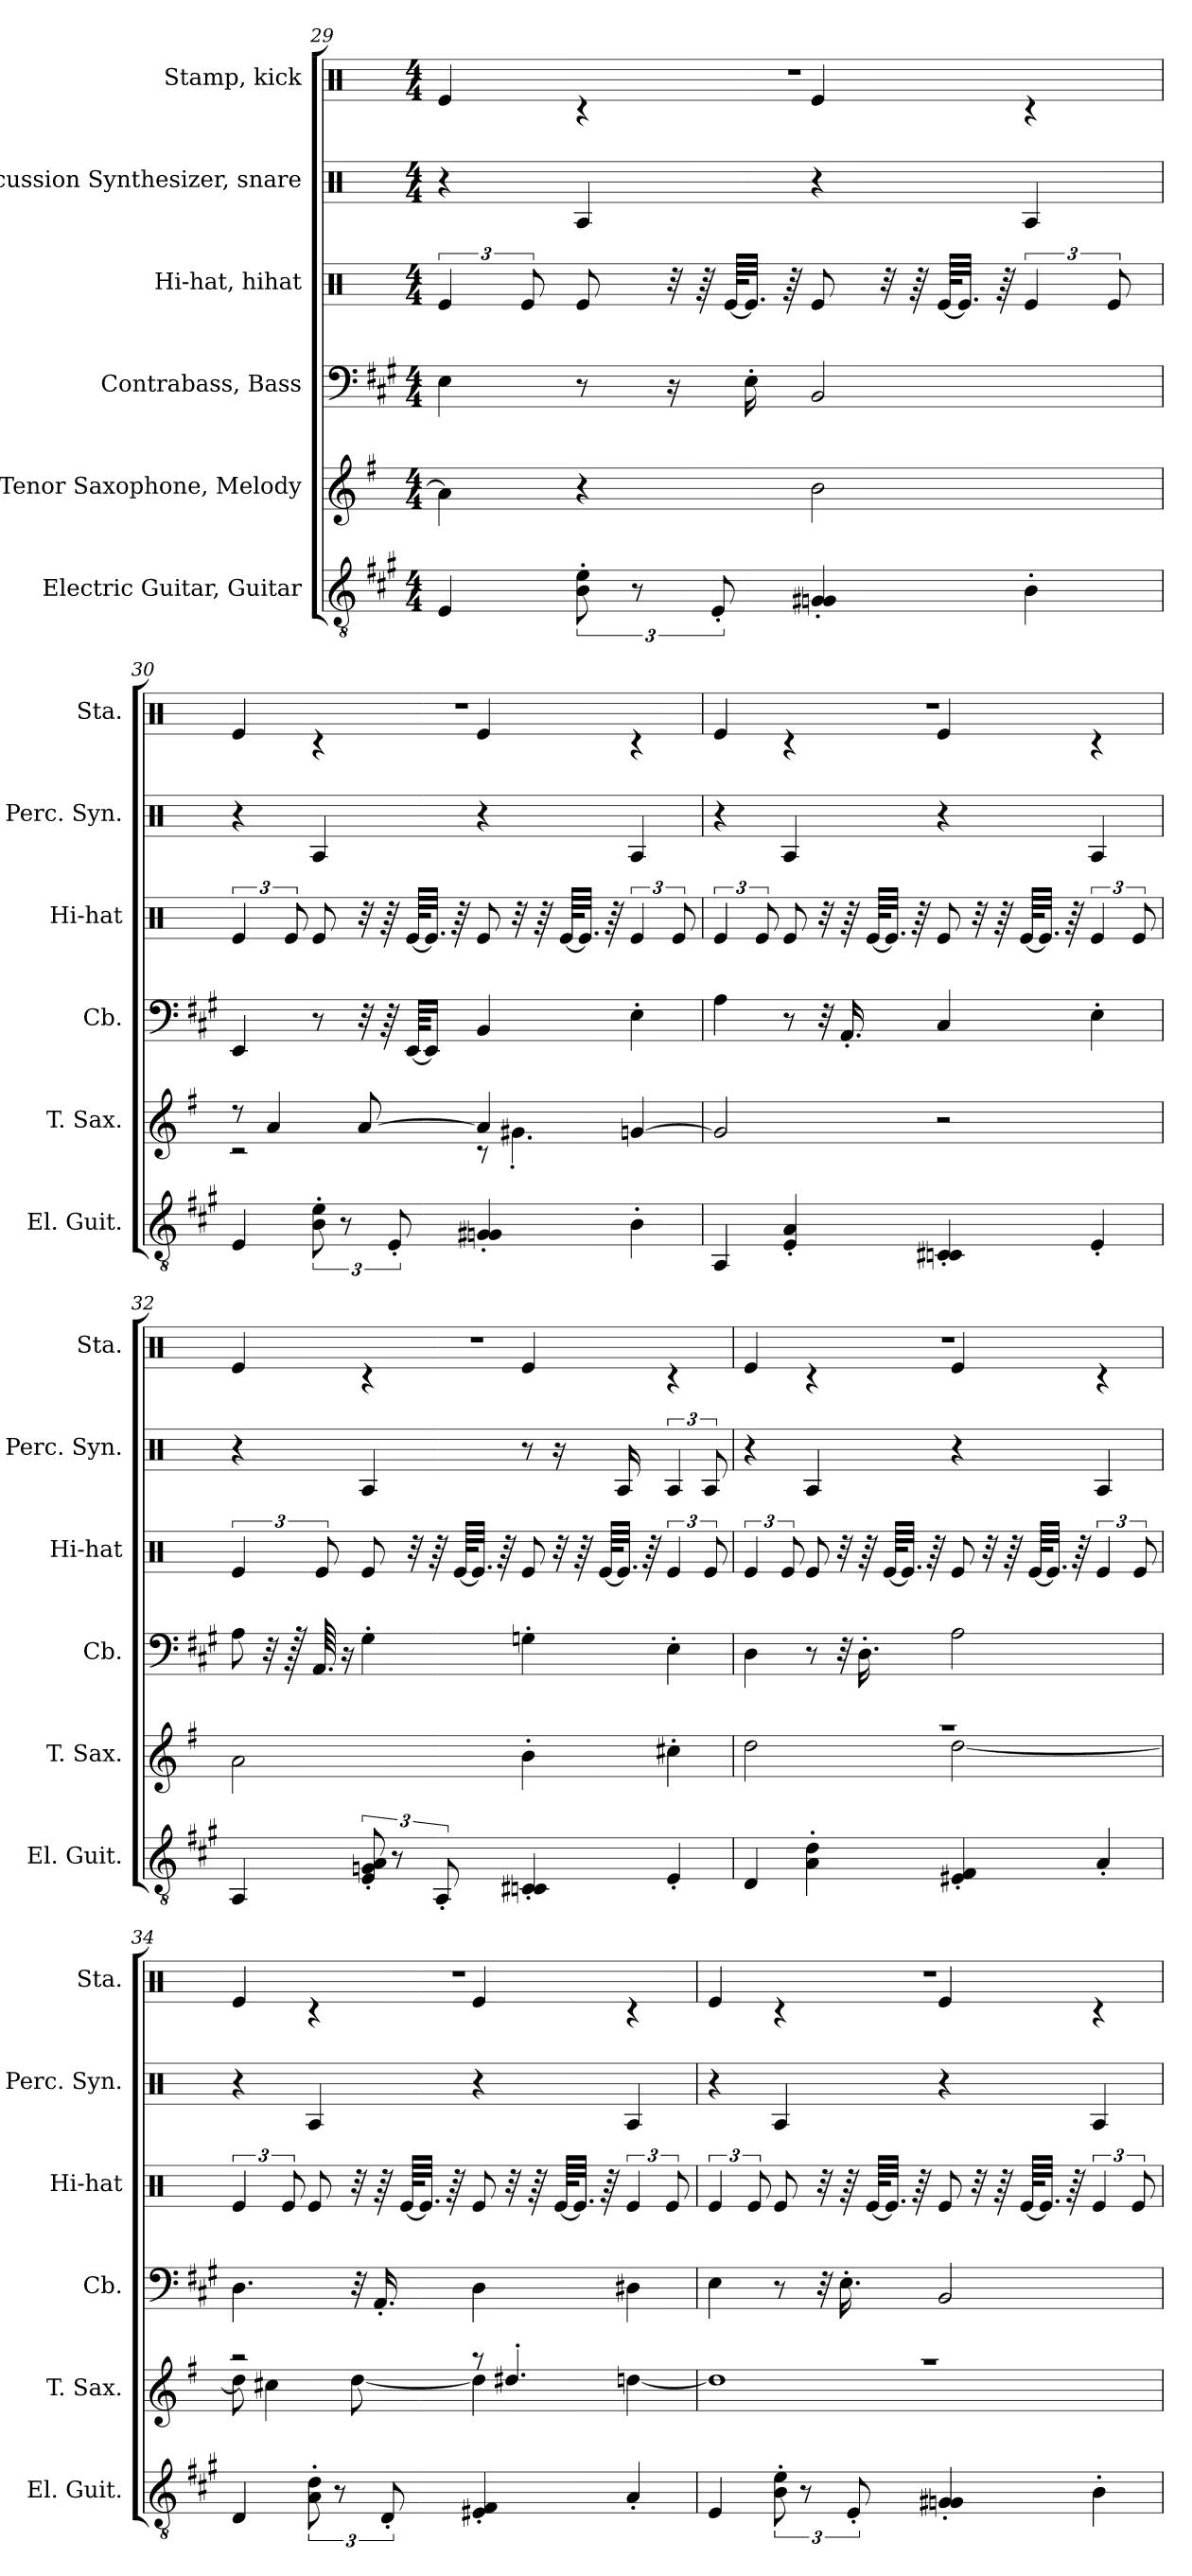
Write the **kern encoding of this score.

**kern	**kern	**kern	**kern	**kern	**kern
*part6	*part5	*part4	*part3	*part2	*part1
*staff6	*staff5	*staff4	*staff3	*staff2	*staff1
*I"Electric Guitar, Guitar	*I"Tenor Saxophone, Melody	*I"Contrabass, Bass	*I"Hi-hat, hihat	*I"Percussion Synthesizer, snare	*I"Stamp, kick
*I'El. Guit.	*I'T. Sax.	*I'Cb.	*I'Hi-hat	*I'Perc. Syn.	*I'Sta.
!!LO:LB:g=z
*clefGv2	*clefG2	*clefF4	*clefX	*clefX	*clefX
*	*ITrd8c14	*ITrd7c12	*	*	*
*k[f#c#g#]	*k[f#]	*k[f#c#g#]	*k[]	*k[]	*k[]
*M4/4	*M4/4	*M4/4	*M4/4	*M4/4	*M4/4
=29	=29	=29	=29	=29	=29
*	*	*	*	*	*^
4E/	4A\]	4EE\	6Re/	4r	1r	4Re/
.	.	.	12Re/	.	.	.
12B\' 12e\'	4r	8r	8Re/	4RA/	.	4r
12r	.	.	.	.	.	.
.	.	16r	32r	.	.	.
.	.	.	64r	.	.	.
12E'/	.	.	.	.	.	.
.	.	.	[64Re/KLLL	.	.	.
.	.	16EE'\	32.Re/JJJ]	.	.	.
.	.	.	64r	.	.	.
4Gn/' 4G#X/'	2B\	2BBB/	8Re/	4r	.	4Re/
.	.	.	32r	.	.	.
.	.	.	64r	.	.	.
.	.	.	[64Re/KLLL	.	.	.
.	.	.	32.Re/JJJ]	.	.	.
.	.	.	64r	.	.	.
4B'\	.	.	6Re/	4RA/	.	4r
.	.	.	12Re/	.	.	.
!!LO:PB:g=z	!!
=30	=30	=30	=30	=30	=30	=30
*	*^	*	*	*	*	*
4E/	8r	2r	4EEE/	6Re/	4r	1r	4Re/
.	4A/	.	.	.	.	.	.
.	.	.	.	12Re/	.	.	.
12B\' 12e\'	.	.	8r	8Re/	4RA/	.	4r
12r	.	.	.	.	.	.	.
.	[8A/	.	32r	32r	.	.	.
.	.	.	64r	64r	.	.	.
12E'/	.	.	.	.	.	.	.
.	.	.	[64EEE/KKLL	[64Re/KLLL	.	.	.
.	.	.	16EEE/JJ]	32.Re/JJJ]	.	.	.
.	.	.	.	64r	.	.	.
4Gn/' 4G#X/'	4A/]	8r	4BBB/	8Re/	4r	.	4Re/
.	.	4.G#X'\	.	32r	.	.	.
.	.	.	.	64r	.	.	.
.	.	.	.	[64Re/KLLL	.	.	.
.	.	.	.	32.Re/JJJ]	.	.	.
.	.	.	.	64r	.	.	.
4B'\	[4Gn/	.	4EE'\	6Re/	4RA/	.	4r
.	.	.	.	12Re/	.	.	.
*	*v	*v	*	*	*	*	*
!!LO:LB:g=z	!!
=31	=31	=31	=31	=31	=31	=31
4AA/	2G/]	4AA\	6Re/	4r	1r	4Re/
.	.	.	12Re/	.	.	.
4E/' 4A/'	.	8r	8Re/	4RA/	.	4r
.	.	32r	32r	.	.	.
.	.	16.AAA'/	64r	.	.	.
.	.	.	[64Re/KLLL	.	.	.
.	.	.	32.Re/JJJ]	.	.	.
.	.	.	64r	.	.	.
4Cn/' 4C#X/'	2r	4CC#/	8Re/	4r	.	4Re/
.	.	.	32r	.	.	.
.	.	.	64r	.	.	.
.	.	.	[64Re/KLLL	.	.	.
.	.	.	32.Re/JJJ]	.	.	.
.	.	.	64r	.	.	.
4E'/	.	4EE'\	6Re/	4RA/	.	4r
.	.	.	12Re/	.	.	.
!!LO:PB:g=z	!!
=32	=32	=32	=32	=32	=32	=32
4AA/	2A\	8AA\	6Re/	4r	1r	4Re/
.	.	32r	.	.	.	.
.	.	128r	.	.	.	.
.	.	64.AAA/	.	.	.	.
.	.	.	12Re/	.	.	.
.	.	16r	.	.	.	.
12E/' 12Gn/' 12A/'	.	4GG#'\	8Re/	4RA/	.	4r
12r	.	.	.	.	.	.
.	.	.	32r	.	.	.
.	.	.	64r	.	.	.
12AA'/	.	.	.	.	.	.
.	.	.	[64Re/KLLL	.	.	.
.	.	.	32.Re/JJJ]	.	.	.
.	.	.	64r	.	.	.
4Cn/' 4C#X/'	4B'\	4GGn'\	8Re/	8r	.	4Re/
.	.	.	32r	16r	.	.
.	.	.	64r	.	.	.
.	.	.	[64Re/KLLL	.	.	.
.	.	.	32.Re/JJJ]	16RA/	.	.
.	.	.	64r	.	.	.
4E'/	4c#X'\	4EE'\	6Re/	6RA/	.	4r
.	.	.	12Re/	12RA/	.	.
!!LO:LB:g=z	!!
=33	=33	=33	=33	=33	=33	=33
*	*^	*	*	*	*	*
4D/	1r	2d\	4DD\	6Re/	4r	1r	4Re/
.	.	.	.	12Re/	.	.	.
4A\' 4d\'	.	.	8r	8Re/	4RA/	.	4r
.	.	.	32r	32r	.	.	.
.	.	.	16.DD'\	64r	.	.	.
.	.	.	.	[64Re/KLLL	.	.	.
.	.	.	.	32.Re/JJJ]	.	.	.
.	.	.	.	64r	.	.	.
4E#X/' 4F#/'	.	[2d\	2AA\	8Re/	4r	.	4Re/
.	.	.	.	32r	.	.	.
.	.	.	.	64r	.	.	.
.	.	.	.	[64Re/KLLL	.	.	.
.	.	.	.	32.Re/JJJ]	.	.	.
.	.	.	.	64r	.	.	.
4A'/	.	.	.	6Re/	4RA/	.	4r
.	.	.	.	12Re/	.	.	.
=34	=34	=34	=34	=34	=34	=34	=34
4D/	2r	8d\]	4.DD\	6Re/	4r	1r	4Re/
.	.	4c#X\	.	.	.	.	.
.	.	.	.	12Re/	.	.	.
12A\' 12d\'	.	.	.	8Re/	4RA/	.	4r
12r	.	.	.	.	.	.	.
.	.	[8d\	32r	32r	.	.	.
.	.	.	16.AAA'/	64r	.	.	.
12D'/	.	.	.	.	.	.	.
.	.	.	.	[64Re/KLLL	.	.	.
.	.	.	.	32.Re/JJJ]	.	.	.
.	.	.	.	64r	.	.	.
4E#X/' 4F#/'	8r	4d\]	4DD\	8Re/	4r	.	4Re/
.	4.d#X'/	.	.	32r	.	.	.
.	.	.	.	64r	.	.	.
.	.	.	.	[64Re/KLLL	.	.	.
.	.	.	.	32.Re/JJJ]	.	.	.
.	.	.	.	64r	.	.	.
4A'/	.	[4dn\	4DD#X\	6Re/	4RA/	.	4r
.	.	.	.	12Re/	.	.	.
!!LO:PB:g=z	!!
=35	=35	=35	=35	=35	=35	=35	=35
4E/	1r	1d]	4EE\	6Re/	4r	1r	4Re/
.	.	.	.	12Re/	.	.	.
12B\' 12e\'	.	.	8r	8Re/	4RA/	.	4r
12r	.	.	.	.	.	.	.
.	.	.	32r	32r	.	.	.
.	.	.	16.EE'\	64r	.	.	.
12E'/	.	.	.	.	.	.	.
.	.	.	.	[64Re/KLLL	.	.	.
.	.	.	.	32.Re/JJJ]	.	.	.
.	.	.	.	64r	.	.	.
4Gn/' 4G#X/'	.	.	2BBB/	8Re/	4r	.	4Re/
.	.	.	.	32r	.	.	.
.	.	.	.	64r	.	.	.
.	.	.	.	[64Re/KLLL	.	.	.
.	.	.	.	32.Re/JJJ]	.	.	.
.	.	.	.	64r	.	.	.
4B'\	.	.	.	6Re/	4RA/	.	4r
.	.	.	.	12Re/	.	.	.
*	*v	*v	*	*	*	*v	*v
=	=	=	=	=	=
*-	*-	*-	*-	*-	*-
